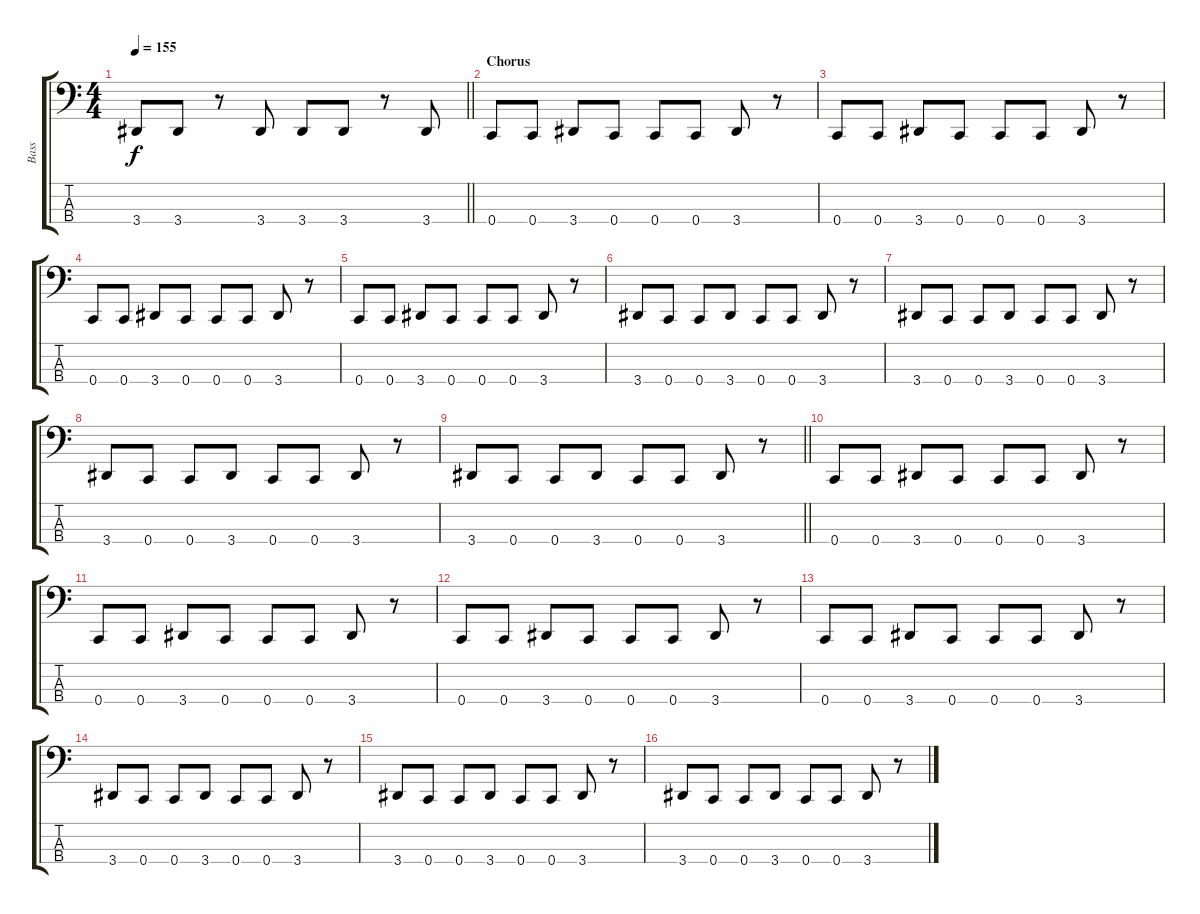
\track ("Bass" "Bass") {instrument electricbasspick}
\staff {score tabs}
\tuning (Eb2 Bb1 F1 C1) {hide}
\ts (4 4)
\tempo 155
\clef f4
\barLineRight lightlight
\ks c
3.4.8{dy f} 3.4.8 r.8 3.4.8 3.4.8 3.4.8 r.8 3.4.8 |
\section ("" "Chorus")
0.4.8 0.4.8 3.4.8 0.4.8 0.4.8 0.4.8 3.4.8 r.8 |
0.4.8 0.4.8 3.4.8 0.4.8 0.4.8 0.4.8 3.4.8 r.8 |
0.4.8 0.4.8 3.4.8 0.4.8 0.4.8 0.4.8 3.4.8 r.8 |
0.4.8 0.4.8 3.4.8 0.4.8 0.4.8 0.4.8 3.4.8 r.8 |
3.4.8 0.4.8 0.4.8 3.4.8 0.4.8 0.4.8 3.4.8 r.8 |
3.4.8 0.4.8 0.4.8 3.4.8 0.4.8 0.4.8 3.4.8 r.8 |
3.4.8 0.4.8 0.4.8 3.4.8 0.4.8 0.4.8 3.4.8 r.8 |
\barLineRight lightlight
3.4.8 0.4.8 0.4.8 3.4.8 0.4.8 0.4.8 3.4.8 r.8 |
0.4.8 0.4.8 3.4.8 0.4.8 0.4.8 0.4.8 3.4.8 r.8 |
0.4.8 0.4.8 3.4.8 0.4.8 0.4.8 0.4.8 3.4.8 r.8 |
0.4.8 0.4.8 3.4.8 0.4.8 0.4.8 0.4.8 3.4.8 r.8 |
0.4.8 0.4.8 3.4.8 0.4.8 0.4.8 0.4.8 3.4.8 r.8 |
3.4.8 0.4.8 0.4.8 3.4.8 0.4.8 0.4.8 3.4.8 r.8 |
3.4.8 0.4.8 0.4.8 3.4.8 0.4.8 0.4.8 3.4.8 r.8 |
3.4.8 0.4.8 0.4.8 3.4.8 0.4.8 0.4.8 3.4.8 r.8
